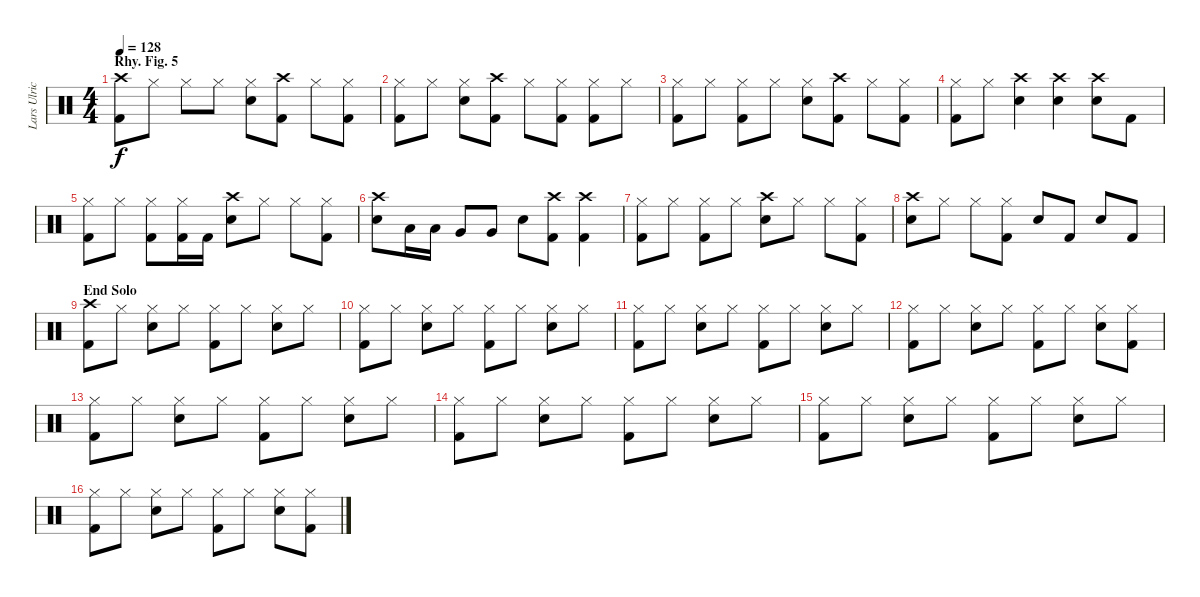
\track ("Lars Ulrich (Drums)" "Lars Ulric") {instrument percussion}
\staff {score}
\articulation defaults
\ts (4 4)
\section ("" "Rhy. Fig. 5")
\tempo 128
\clef neutral
\ks c
("Crash high (hit)" "Kick (hit) 2").8{dy f} "Hi-Hat (closed)".8 "Hi-Hat (closed)".8 "Hi-Hat (closed)".8 ("Hi-Hat (closed)" "Electric Snare (hit)").8 ("Crash high (hit)" "Kick (hit) 2").8 "Hi-Hat (closed)".8 ("Hi-Hat (closed)" "Kick (hit) 2").8 |
("Hi-Hat (closed)" "Kick (hit) 2").8 "Hi-Hat (closed)".8 ("Hi-Hat (closed)" "Electric Snare (hit)").8 ("Crash high (hit)" "Kick (hit) 2").8 "Hi-Hat (closed)".8 ("Hi-Hat (closed)" "Kick (hit) 2").8 ("Hi-Hat (closed)" "Kick (hit) 2").8 "Hi-Hat (closed)".8 |
("Hi-Hat (closed)" "Kick (hit) 2").8 "Hi-Hat (closed)".8 ("Hi-Hat (closed)" "Kick (hit) 2").8 "Hi-Hat (closed)".8 ("Hi-Hat (closed)" "Electric Snare (hit)").8 ("Crash high (hit)" "Kick (hit) 2").8 "Hi-Hat (closed)".8 ("Hi-Hat (closed)" "Kick (hit) 2").8 |
("Hi-Hat (closed)" "Kick (hit) 2").8 "Hi-Hat (closed)".8 ("Crash high (hit)" "Electric Snare (hit)").4 ("Crash high (hit)" "Electric Snare (hit)").4 ("Crash high (hit)" "Electric Snare (hit)").8 "Kick (hit) 2".8 |
("Hi-Hat (closed)" "Kick (hit) 2").8 "Hi-Hat (closed)".8 ("Hi-Hat (closed)" "Kick (hit) 2").8 ("Hi-Hat (closed)" "Kick (hit) 2").16 "Kick (hit) 2".16 ("Crash high (hit)" "Electric Snare (hit)").8 "Hi-Hat (closed)".8 "Hi-Hat (closed)".8 ("Hi-Hat (closed)" "Kick (hit) 2").8 |
("Crash high (hit)" "Electric Snare (hit)").8 "Low Floor Tom (hit)".16 "Low Floor Tom (hit)".16 "Very Low Tom (hit)".8 "Very Low Tom (hit)".8 "Electric Snare (hit)".8 ("Crash high (hit)" "Kick (hit) 2").8 ("Crash high (hit)" "Kick (hit) 2").4 |
("Hi-Hat (closed)" "Kick (hit) 2").8 "Hi-Hat (closed)".8 ("Hi-Hat (closed)" "Kick (hit) 2").8 "Hi-Hat (closed)".8 ("Crash high (hit)" "Electric Snare (hit)").8 "Hi-Hat (closed)".8 "Hi-Hat (closed)".8 ("Hi-Hat (closed)" "Kick (hit) 2").8 |
("Crash high (hit)" "Electric Snare (hit)").8 "Hi-Hat (closed)".8 "Hi-Hat (closed)".8 ("Hi-Hat (closed)" "Kick (hit) 2").8 "Electric Snare (hit)".8 "Kick (hit) 2".8 "Electric Snare (hit)".8 "Kick (hit) 2".8 |
\section ("" "End Solo")
("Crash high (hit)" "Kick (hit) 2").8 "Hi-Hat (closed)".8 ("Hi-Hat (closed)" "Electric Snare (hit)").8 "Hi-Hat (closed)".8 ("Hi-Hat (closed)" "Kick (hit) 2").8 "Hi-Hat (closed)".8 ("Hi-Hat (closed)" "Electric Snare (hit)").8 "Hi-Hat (closed)".8 |
("Hi-Hat (closed)" "Kick (hit) 2").8 "Hi-Hat (closed)".8 ("Hi-Hat (closed)" "Electric Snare (hit)").8 "Hi-Hat (closed)".8 ("Hi-Hat (closed)" "Kick (hit) 2").8 "Hi-Hat (closed)".8 ("Hi-Hat (closed)" "Electric Snare (hit)").8 "Hi-Hat (closed)".8 |
("Hi-Hat (closed)" "Kick (hit) 2").8 "Hi-Hat (closed)".8 ("Hi-Hat (closed)" "Electric Snare (hit)").8 "Hi-Hat (closed)".8 ("Hi-Hat (closed)" "Kick (hit) 2").8 "Hi-Hat (closed)".8 ("Hi-Hat (closed)" "Electric Snare (hit)").8 "Hi-Hat (closed)".8 |
("Hi-Hat (closed)" "Kick (hit) 2").8 "Hi-Hat (closed)".8 ("Hi-Hat (closed)" "Electric Snare (hit)").8 "Hi-Hat (closed)".8 ("Hi-Hat (closed)" "Kick (hit) 2").8 "Hi-Hat (closed)".8 ("Hi-Hat (closed)" "Electric Snare (hit)").8 ("Hi-Hat (closed)" "Kick (hit) 2").8 |
("Hi-Hat (closed)" "Kick (hit) 2").8 "Hi-Hat (closed)".8 ("Hi-Hat (closed)" "Electric Snare (hit)").8 "Hi-Hat (closed)".8 ("Hi-Hat (closed)" "Kick (hit) 2").8 "Hi-Hat (closed)".8 ("Hi-Hat (closed)" "Electric Snare (hit)").8 "Hi-Hat (closed)".8 |
("Hi-Hat (closed)" "Kick (hit) 2").8 "Hi-Hat (closed)".8 ("Hi-Hat (closed)" "Electric Snare (hit)").8 "Hi-Hat (closed)".8 ("Hi-Hat (closed)" "Kick (hit) 2").8 "Hi-Hat (closed)".8 ("Hi-Hat (closed)" "Electric Snare (hit)").8 "Hi-Hat (closed)".8 |
("Hi-Hat (closed)" "Kick (hit) 2").8 "Hi-Hat (closed)".8 ("Hi-Hat (closed)" "Electric Snare (hit)").8 "Hi-Hat (closed)".8 ("Hi-Hat (closed)" "Kick (hit) 2").8 "Hi-Hat (closed)".8 ("Hi-Hat (closed)" "Electric Snare (hit)").8 "Hi-Hat (closed)".8 |
("Hi-Hat (closed)" "Kick (hit) 2").8 "Hi-Hat (closed)".8 ("Hi-Hat (closed)" "Electric Snare (hit)").8 "Hi-Hat (closed)".8 ("Hi-Hat (closed)" "Kick (hit) 2").8 "Hi-Hat (closed)".8 ("Hi-Hat (closed)" "Electric Snare (hit)").8 ("Hi-Hat (closed)" "Kick (hit) 2").8
